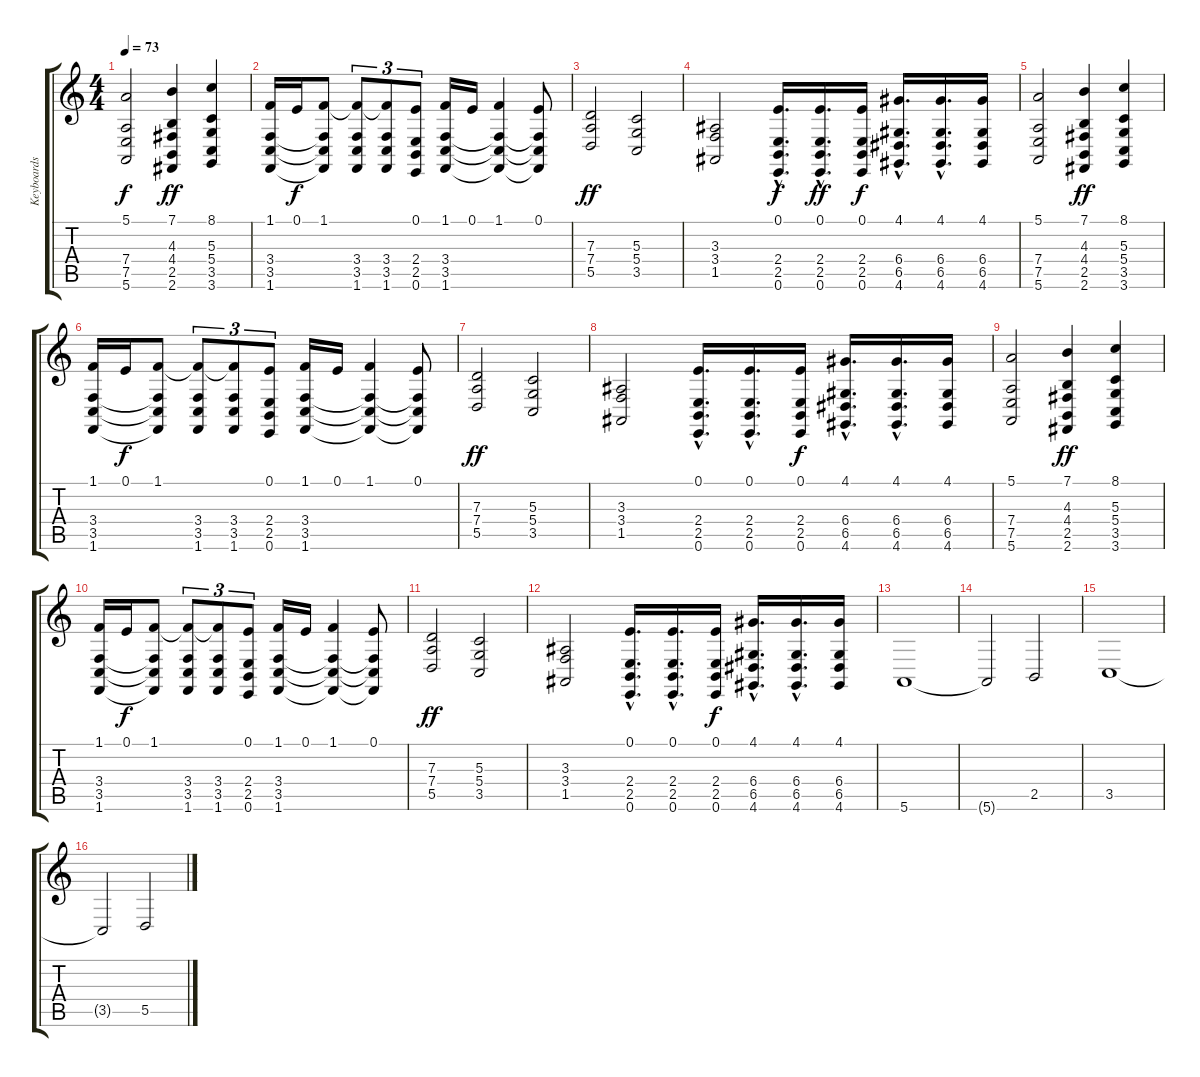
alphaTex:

\track ("Keyboards " "Keyboards ") {instrument stringensemble1}
\staff {score tabs}
\tuning (E4 B3 G3 D3 A2 E2) {hide}
\ts (4 4)
\tempo 73
\clef g2
\ks c
(5.1 7.4 7.5 5.6).2{dy f instrument stringensemble1} (7.1 4.3 4.4 2.5 2.6).4{dy ff} (8.1 5.3 5.4 3.5 3.6).4 |
(1.1 3.4 3.5 1.6).16 0.1.16{dy f} (1.1 3.4{t} 3.5{t} 1.6{t}).8 (1.1{t} 3.4 3.5 1.6).8{tu (3 2)} (1.1{t} 3.4 3.5 1.6).8{tu (3 2)} (0.1 2.4 2.5 0.6).8{tu (3 2)} (1.1 3.4 3.5 1.6).16 0.1.16 (1.1 3.4{t} 3.5{t} 1.6{t}).4 (0.1 3.4{t} 3.5{t} 1.6{t}).8 |
(7.3 7.4 5.5).2{dy ff} (5.3 5.4 3.5).2 |
(3.3 3.4 1.5).2 (0.1{hac} 2.4{hac} 2.5{hac} 0.6{hac}).16{d dy f} (0.1{hac} 2.4{hac} 2.5{hac} 0.6{hac}).16{d dy ff} (0.1 2.4 2.5 0.6).16{dy f} (4.1{hac} 6.4{hac} 6.5{hac} 4.6{hac}).16{d} (4.1{hac} 6.4{hac} 6.5{hac} 4.6{hac}).16{d} (4.1 6.4 6.5 4.6).16 |
(5.1 7.4 7.5 5.6).2{instrument stringensemble1} (7.1 4.3 4.4 2.5 2.6).4{dy ff} (8.1 5.3 5.4 3.5 3.6).4 |
(1.1 3.4 3.5 1.6).16 0.1.16{dy f} (1.1 3.4{t} 3.5{t} 1.6{t}).8 (1.1{t} 3.4 3.5 1.6).8{tu (3 2)} (1.1{t} 3.4 3.5 1.6).8{tu (3 2)} (0.1 2.4 2.5 0.6).8{tu (3 2)} (1.1 3.4 3.5 1.6).16 0.1.16 (1.1 3.4{t} 3.5{t} 1.6{t}).4 (0.1 3.4{t} 3.5{t} 1.6{t}).8 |
(7.3 7.4 5.5).2{dy ff} (5.3 5.4 3.5).2 |
(3.3 3.4 1.5).2 (0.1{hac} 2.4{hac} 2.5{hac} 0.6{hac}).16{d} (0.1{hac} 2.4{hac} 2.5{hac} 0.6{hac}).16{d} (0.1 2.4 2.5 0.6).16{dy f} (4.1{hac} 6.4{hac} 6.5{hac} 4.6{hac}).16{d} (4.1{hac} 6.4{hac} 6.5{hac} 4.6{hac}).16{d} (4.1 6.4 6.5 4.6).16 |
(5.1 7.4 7.5 5.6).2{instrument stringensemble1} (7.1 4.3 4.4 2.5 2.6).4{dy ff} (8.1 5.3 5.4 3.5 3.6).4 |
(1.1 3.4 3.5 1.6).16 0.1.16{dy f} (1.1 3.4{t} 3.5{t} 1.6{t}).8 (1.1{t} 3.4 3.5 1.6).8{tu (3 2)} (1.1{t} 3.4 3.5 1.6).8{tu (3 2)} (0.1 2.4 2.5 0.6).8{tu (3 2)} (1.1 3.4 3.5 1.6).16 0.1.16 (1.1 3.4{t} 3.5{t} 1.6{t}).4 (0.1 3.4{t} 3.5{t} 1.6{t}).8 |
(7.3 7.4 5.5).2{dy ff} (5.3 5.4 3.5).2 |
(3.3 3.4 1.5).2 (0.1{hac} 2.4{hac} 2.5{hac} 0.6{hac}).16{d} (0.1{hac} 2.4{hac} 2.5{hac} 0.6{hac}).16{d} (0.1 2.4 2.5 0.6).16{dy f} (4.1{hac} 6.4{hac} 6.5{hac} 4.6{hac}).16{d} (4.1{hac} 6.4{hac} 6.5{hac} 4.6{hac}).16{d} (4.1 6.4 6.5 4.6).16 |
5.6.1 |
5.6{t}.2 2.5.2 |
3.5.1 |
3.5{t}.2 5.5.2
